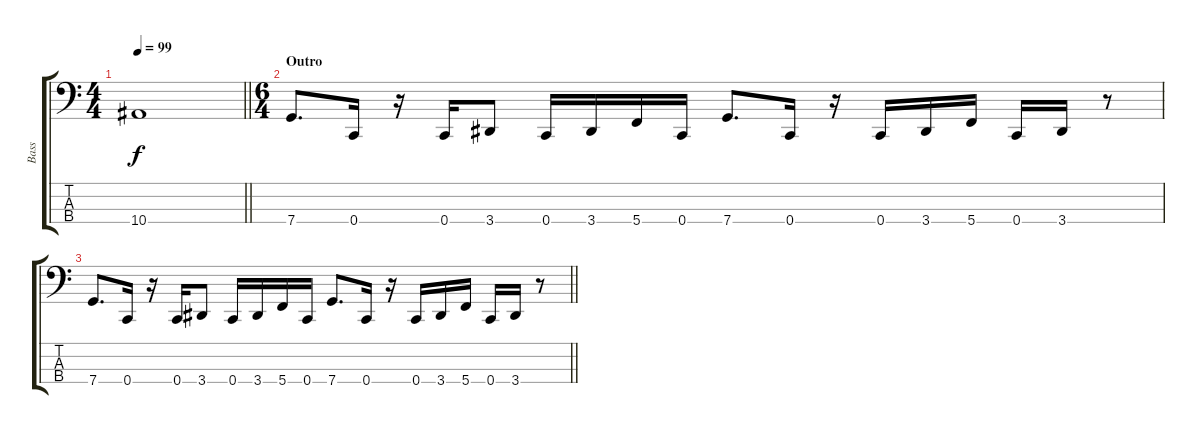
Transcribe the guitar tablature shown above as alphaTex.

\track ("Bass" "Bass") {instrument electricbasspick}
\staff {score tabs}
\tuning (F2 C2 G1 C1) {hide}
\ts (4 4)
\tempo 99
\clef f4
\barLineRight lightlight
\ks c
10.4.1{dy f} |
\ts (6 4)
\section ("" "Outro")
7.4.8{d} 0.4.16 r.16 0.4.16 3.4.8 0.4.16 3.4.16 5.4.16 0.4.16 7.4.8{d} 0.4.16 r.16 0.4.16 3.4.16 5.4.16 0.4.16 3.4.16 r.8 |
\barLineRight lightlight
7.4.8{d} 0.4.16 r.16 0.4.16 3.4.8 0.4.16 3.4.16 5.4.16 0.4.16 7.4.8{d} 0.4.16 r.16 0.4.16 3.4.16 5.4.16 0.4.16 3.4.16 r.8
